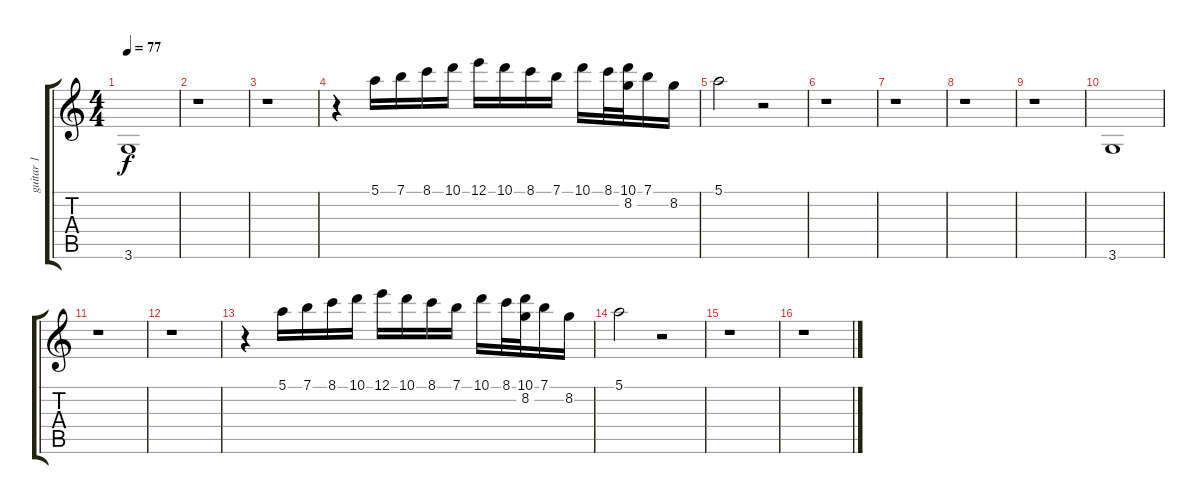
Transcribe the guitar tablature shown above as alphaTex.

\track ("guitar 1" "guitar 1") {instrument acousticguitarnylon}
\staff {score tabs}
\tuning (E4 B3 G3 D3 A2 E2) {hide}
\ts (4 4)
\tempo 77
\clef g2
\ks c
3.6.1{dy f} |
r.1 |
r.1 |
r.4 5.1.16 7.1.16 8.1.16 10.1.16 12.1.16 10.1.16 8.1.16 7.1.16 10.1.16 8.1.32 (10.1 8.2).32 7.1.16 8.2.16 |
5.1.2 r.2 |
r.1 |
r.1 |
r.1 |
r.1 |
3.6.1 |
r.1 |
r.1 |
r.4 5.1.16 7.1.16 8.1.16 10.1.16 12.1.16 10.1.16 8.1.16 7.1.16 10.1.16 8.1.32 (10.1 8.2).32 7.1.16 8.2.16 |
5.1.2 r.2 |
r.1 |
r.1
